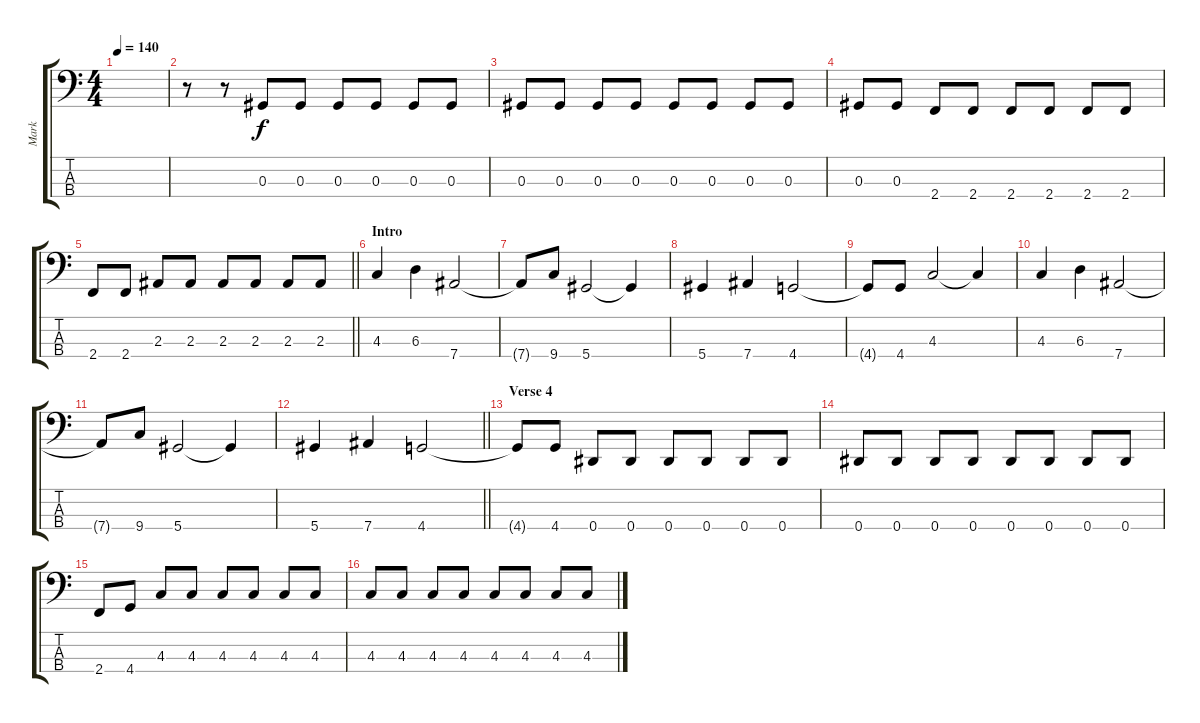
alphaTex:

\track ("Mark" "Mark") {instrument electricbassfinger}
\staff {score tabs}
\tuning (Gb2 Db2 Ab1 Eb1) {hide}
\ts (4 4)
\tempo 140
\clef f4
\ks c
|
r.8 r.8 0.3.8 0.3.8 0.3.8 0.3.8 0.3.8 0.3.8 |
0.3.8 0.3.8 0.3.8 0.3.8 0.3.8 0.3.8 0.3.8 0.3.8 |
0.3.8 0.3.8 2.4.8 2.4.8 2.4.8 2.4.8 2.4.8 2.4.8 |
\barLineRight lightlight
2.4.8 2.4.8 2.3.8 2.3.8 2.3.8 2.3.8 2.3.8 2.3.8 |
\section ("" "Intro")
4.3.4 6.3.4 7.4.2 |
7.4{t}.8 9.4.8 5.4.2 5.4{t}.4 |
5.4.4 7.4.4 4.4.2 |
4.4{t}.8 4.4.8 4.3.2 4.3{t}.4 |
4.3.4 6.3.4 7.4.2 |
7.4{t}.8 9.4.8 5.4.2 5.4{t}.4 |
\barLineRight lightlight
5.4.4 7.4.4 4.4.2 |
\section ("" "Verse 4")
4.4{t}.8 4.4.8 0.4.8 0.4.8 0.4.8 0.4.8 0.4.8 0.4.8 |
0.4.8 0.4.8 0.4.8 0.4.8 0.4.8 0.4.8 0.4.8 0.4.8 |
2.4.8 4.4.8 4.3.8 4.3.8 4.3.8 4.3.8 4.3.8 4.3.8 |
4.3.8 4.3.8 4.3.8 4.3.8 4.3.8 4.3.8 4.3.8 4.3.8
